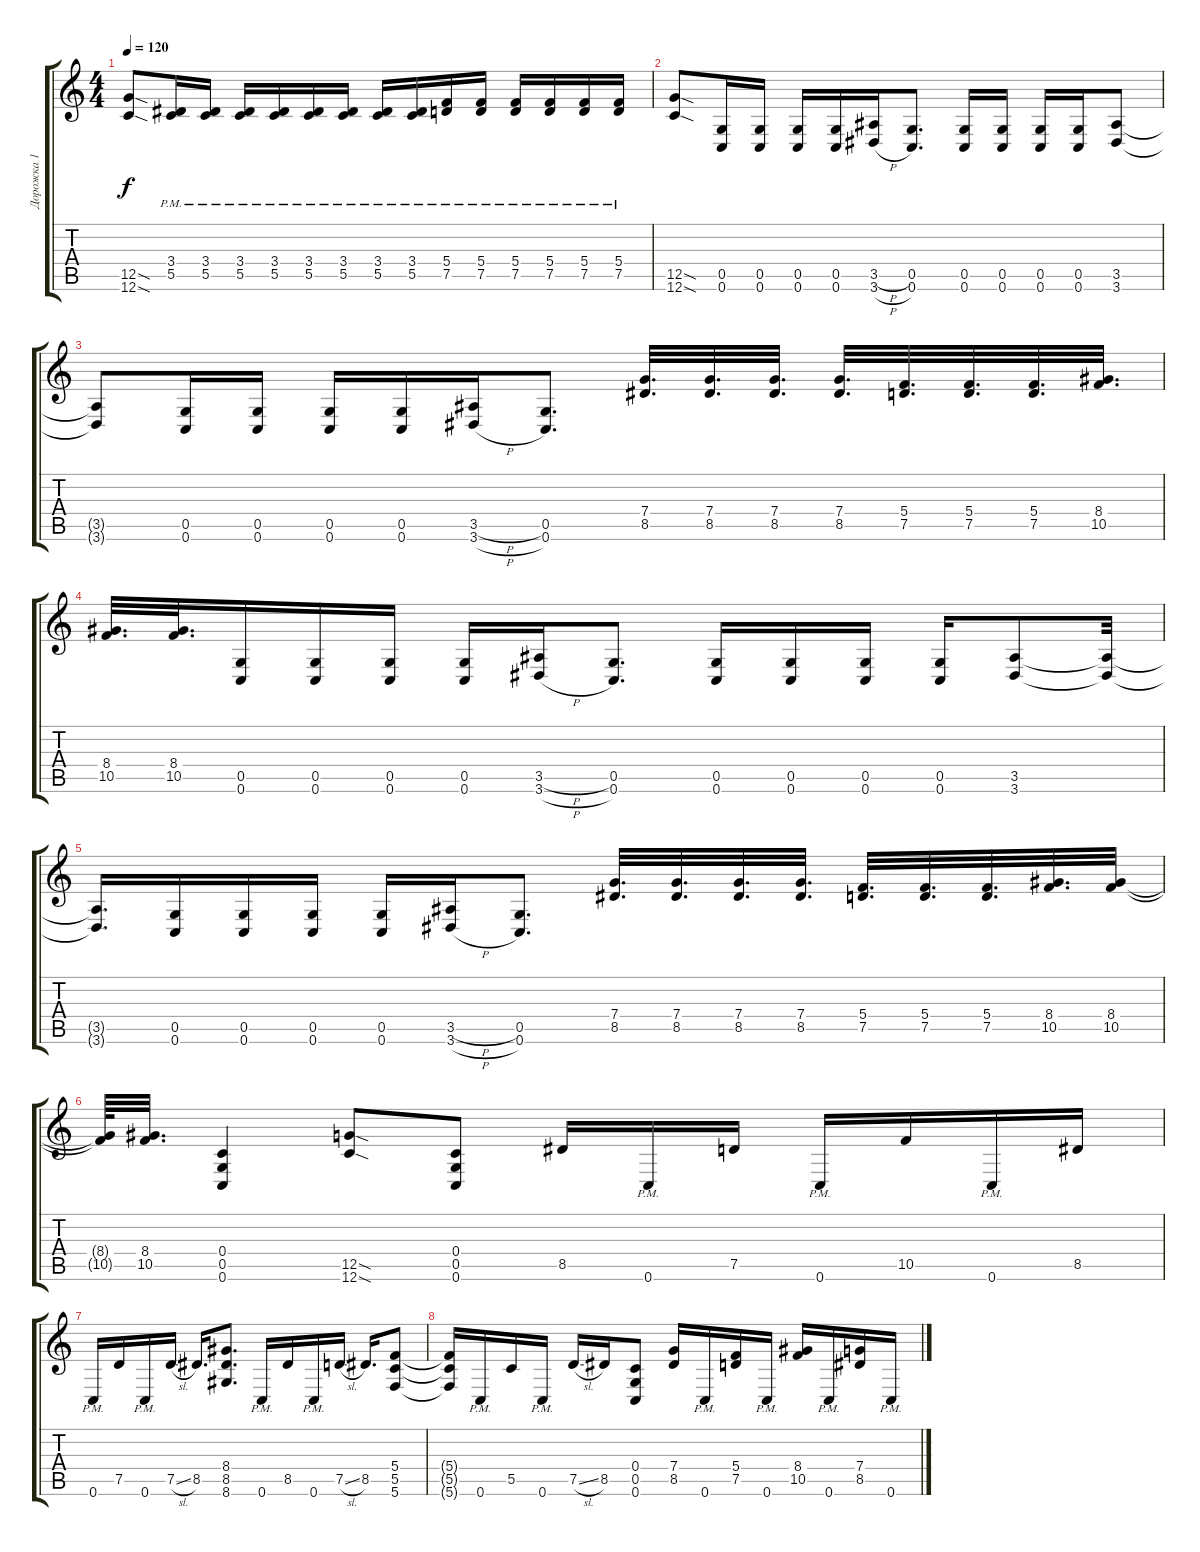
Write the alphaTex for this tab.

\track ("Дорожка 1" "Дорожка 1") {instrument distortionguitar}
\staff {score tabs}
\tuning (D4 A3 F3 C3 G2 C2) {hide}
\ts (4 4)
\tempo 120
\clef g2
\ks c
(12.5{sod} 12.6{sod}).8{dy f} (3.4{pm} 5.5{pm}).16 (3.4{pm} 5.5{pm}).16 (3.4{pm} 5.5{pm}).16 (3.4{pm} 5.5{pm}).16 (3.4{pm} 5.5{pm}).16 (3.4{pm} 5.5{pm}).16 (3.4{pm} 5.5{pm}).16 (3.4{pm} 5.5{pm}).16 (5.4{pm} 7.5{pm}).16 (5.4{pm} 7.5{pm}).16 (5.4{pm} 7.5{pm}).16 (5.4{pm} 7.5{pm}).16 (5.4{pm} 7.5{pm}).16 (5.4{pm} 7.5{pm}).16 |
(12.5{sod} 12.6{sod}).8 (0.5 0.6).16 (0.5 0.6).16 (0.5 0.6).16 (0.5 0.6).16 (3.5{h} 3.6{h}).16 (0.5 0.6).8{d} (0.5 0.6).16 (0.5 0.6).16 (0.5 0.6).16 (0.5 0.6).16 (3.5 3.6).8 |
(3.5{t} 3.6{t}).8 (0.5 0.6).16 (0.5 0.6).16 (0.5 0.6).16 (0.5 0.6).16 (3.5{h} 3.6{h}).16 (0.5 0.6).8{d} (7.4 8.5).32{d} (7.4 8.5).32{d} (7.4 8.5).32{d} (7.4 8.5).32{d} (5.4 7.5).32{d} (5.4 7.5).32{d} (5.4 7.5).32{d} (8.4 10.5).32{d} |
(8.4 10.5).32{d} (8.4 10.5).32{d} (0.5 0.6).16 (0.5 0.6).16 (0.5 0.6).16 (0.5 0.6).16 (3.5{h} 3.6{h}).16 (0.5 0.6).8{d} (0.5 0.6).16 (0.5 0.6).16 (0.5 0.6).16 (0.5 0.6).16 (3.5 3.6).8 (3.5{t} 3.6{t}).32 |
(3.5{t} 3.6{t}).16{d} (0.5 0.6).16 (0.5 0.6).16 (0.5 0.6).16 (0.5 0.6).16 (3.5{h} 3.6{h}).16 (0.5 0.6).8{d} (7.4 8.5).32{d} (7.4 8.5).32{d} (7.4 8.5).32{d} (7.4 8.5).32{d} (5.4 7.5).32{d} (5.4 7.5).32{d} (5.4 7.5).32{d} (8.4 10.5).32{d} (8.4 10.5).32 |
(8.4{t} 10.5{t}).64 (8.4 10.5).32{d} (0.4 0.5 0.6).4 (12.5{sod} 12.6{sod}).8 (0.4 0.5 0.6).8 8.5.16 0.6{pm}.16 7.5.16 0.6{pm}.16 10.5.16 0.6{pm}.16 8.5.16 |
0.6{pm}.16 7.5.16 0.6{pm}.16 7.5{sl}.16 8.5.16{d} (8.4 8.5 8.6).8{d} 0.6{pm}.16 8.5.16 0.6{pm}.16 7.5{sl}.16 8.5.16{d} (5.4 5.5 5.6).8 |
(5.4{t} 5.5{t} 5.6{t}).16 0.6{pm}.16 5.5.16 0.6{pm}.16 7.5{sl}.16 8.5.16 (0.4 0.5 0.6).8 (7.4 8.5).16 0.6{pm}.16 (5.4 7.5).16 0.6{pm}.16 (8.4 10.5).16 0.6{pm}.16 (7.4 8.5).16 0.6{pm}.16
